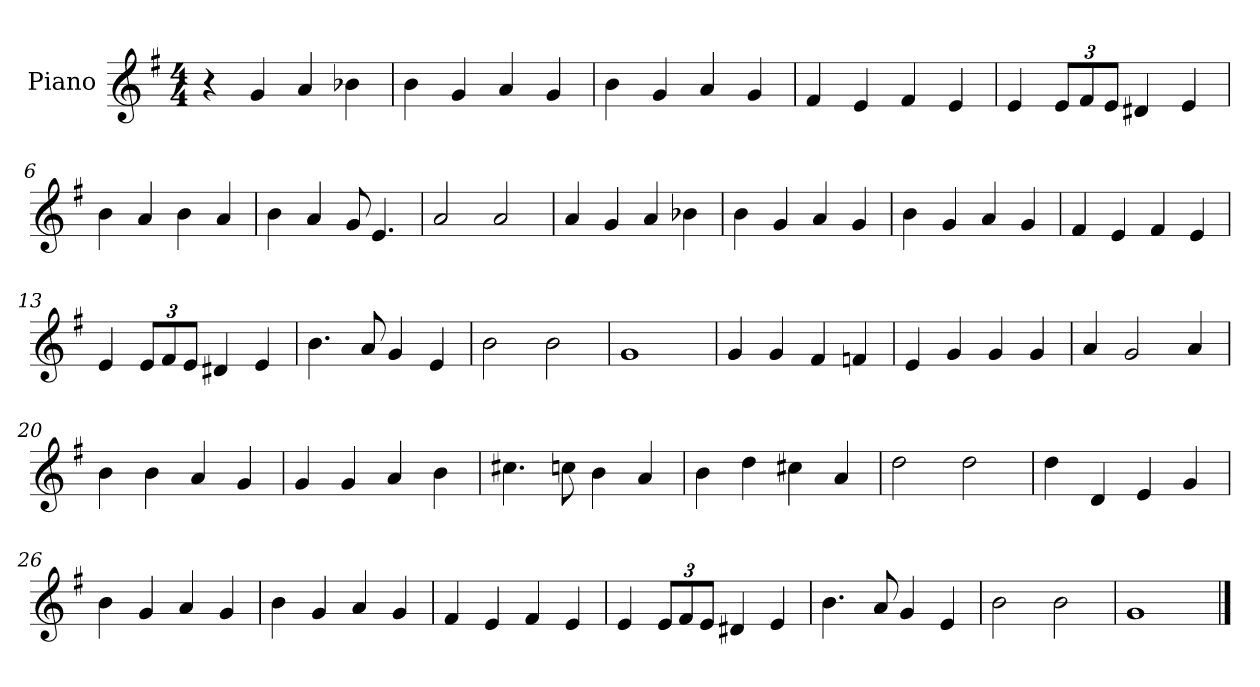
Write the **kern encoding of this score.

**kern
*part1
*staff1
*I"Piano
*I'Pno
*clefG2
*k[f#]
*M4/4
=1
4r
4g/
4a/
4b-X\
=2
4b\
4g/
4a/
4g/
=3
4b\
4g/
4a/
4g/
=4
4f#/
4e/
4f#/
4e/
=5
4e/
*Xbrackettup
12e/L
12f#/
12e/J
4d#X/
4e/
=6
4b\
4a/
4b\
4a/
=7
4b\
4a/
8g/
4.e/
=8
2a/
2a/
=9
4a/
4g/
4a/
4b-X\
=10
4b\
4g/
4a/
4g/
=11
4b\
4g/
4a/
4g/
=12
4f#/
4e/
4f#/
4e/
=13
4e/
12e/L
12f#/
12e/J
4d#X/
4e/
=14
4.b\
8a/
4g/
4e/
=15
2b\
2b\
=16
1g
=17
4g/
4g/
4f#/
4fn/
=18
4e/
4g/
4g/
4g/
=19
4a/
2g/
4a/
=20
4b\
4b\
4a/
4g/
=21
4g/
4g/
4a/
4b\
=22
4.cc#X\
8ccn\
4b\
4a/
=23
4b\
4dd\
4cc#X\
4a/
=24
2dd\
2dd\
=25
4dd\
4d/
4e/
4g/
=26
4b\
4g/
4a/
4g/
=27
4b\
4g/
4a/
4g/
=28
4f#/
4e/
4f#/
4e/
=29
4e/
12e/L
12f#/
12e/J
4d#X/
4e/
=30
4.b\
8a/
4g/
4e/
=31
2b\
2b\
=32
1g
==
*-
